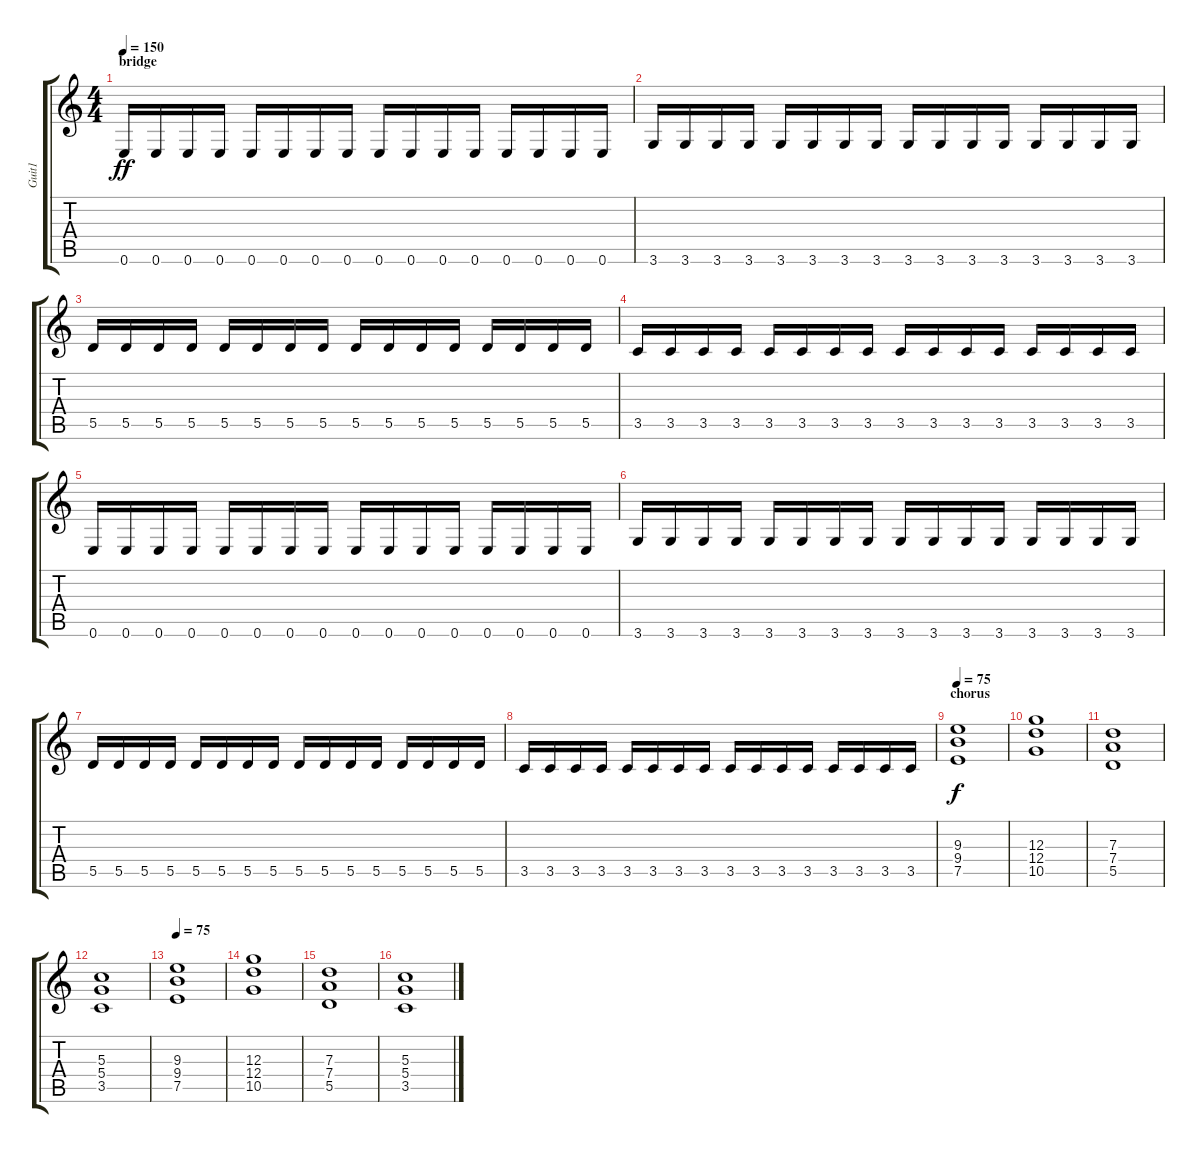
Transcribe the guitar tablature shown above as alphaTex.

\track ("Guit1" "Guit1") {instrument acousticguitarnylon}
\staff {score tabs}
\tuning (E4 B3 G3 D3 A2 E2) {hide}
\ts (4 4)
\section ("" "bridge")
\tempo 150
\clef g2
\ks c
0.6.16{dy ff volume 11 instrument distortionguitar} 0.6.16 0.6.16 0.6.16 0.6.16 0.6.16 0.6.16 0.6.16 0.6.16 0.6.16 0.6.16 0.6.16 0.6.16 0.6.16 0.6.16 0.6.16 |
3.6.16 3.6.16 3.6.16 3.6.16 3.6.16 3.6.16 3.6.16 3.6.16 3.6.16 3.6.16 3.6.16 3.6.16 3.6.16 3.6.16 3.6.16 3.6.16 |
5.5.16 5.5.16 5.5.16 5.5.16 5.5.16 5.5.16 5.5.16 5.5.16 5.5.16 5.5.16 5.5.16 5.5.16 5.5.16 5.5.16 5.5.16 5.5.16 |
3.5.16 3.5.16 3.5.16 3.5.16 3.5.16 3.5.16 3.5.16 3.5.16 3.5.16 3.5.16 3.5.16 3.5.16 3.5.16 3.5.16 3.5.16 3.5.16 |
0.6.16 0.6.16 0.6.16 0.6.16 0.6.16 0.6.16 0.6.16 0.6.16 0.6.16 0.6.16 0.6.16 0.6.16 0.6.16 0.6.16 0.6.16 0.6.16 |
3.6.16 3.6.16 3.6.16 3.6.16 3.6.16 3.6.16 3.6.16 3.6.16 3.6.16 3.6.16 3.6.16 3.6.16 3.6.16 3.6.16 3.6.16 3.6.16 |
5.5.16 5.5.16 5.5.16 5.5.16 5.5.16 5.5.16 5.5.16 5.5.16 5.5.16 5.5.16 5.5.16 5.5.16 5.5.16 5.5.16 5.5.16 5.5.16 |
3.5.16 3.5.16 3.5.16 3.5.16 3.5.16 3.5.16 3.5.16 3.5.16 3.5.16 3.5.16 3.5.16 3.5.16 3.5.16 3.5.16 3.5.16 3.5.16 |
\section ("" "chorus")
\tempo 75
(9.3 9.4 7.5).1{dy f instrument overdrivenguitar} |
(12.3 12.4 10.5).1 |
(7.3 7.4 5.5).1 |
(5.3 5.4 3.5).1 |
\tempo 75
(9.3 9.4 7.5).1 |
(12.3 12.4 10.5).1 |
(7.3 7.4 5.5).1 |
(5.3 5.4 3.5).1
